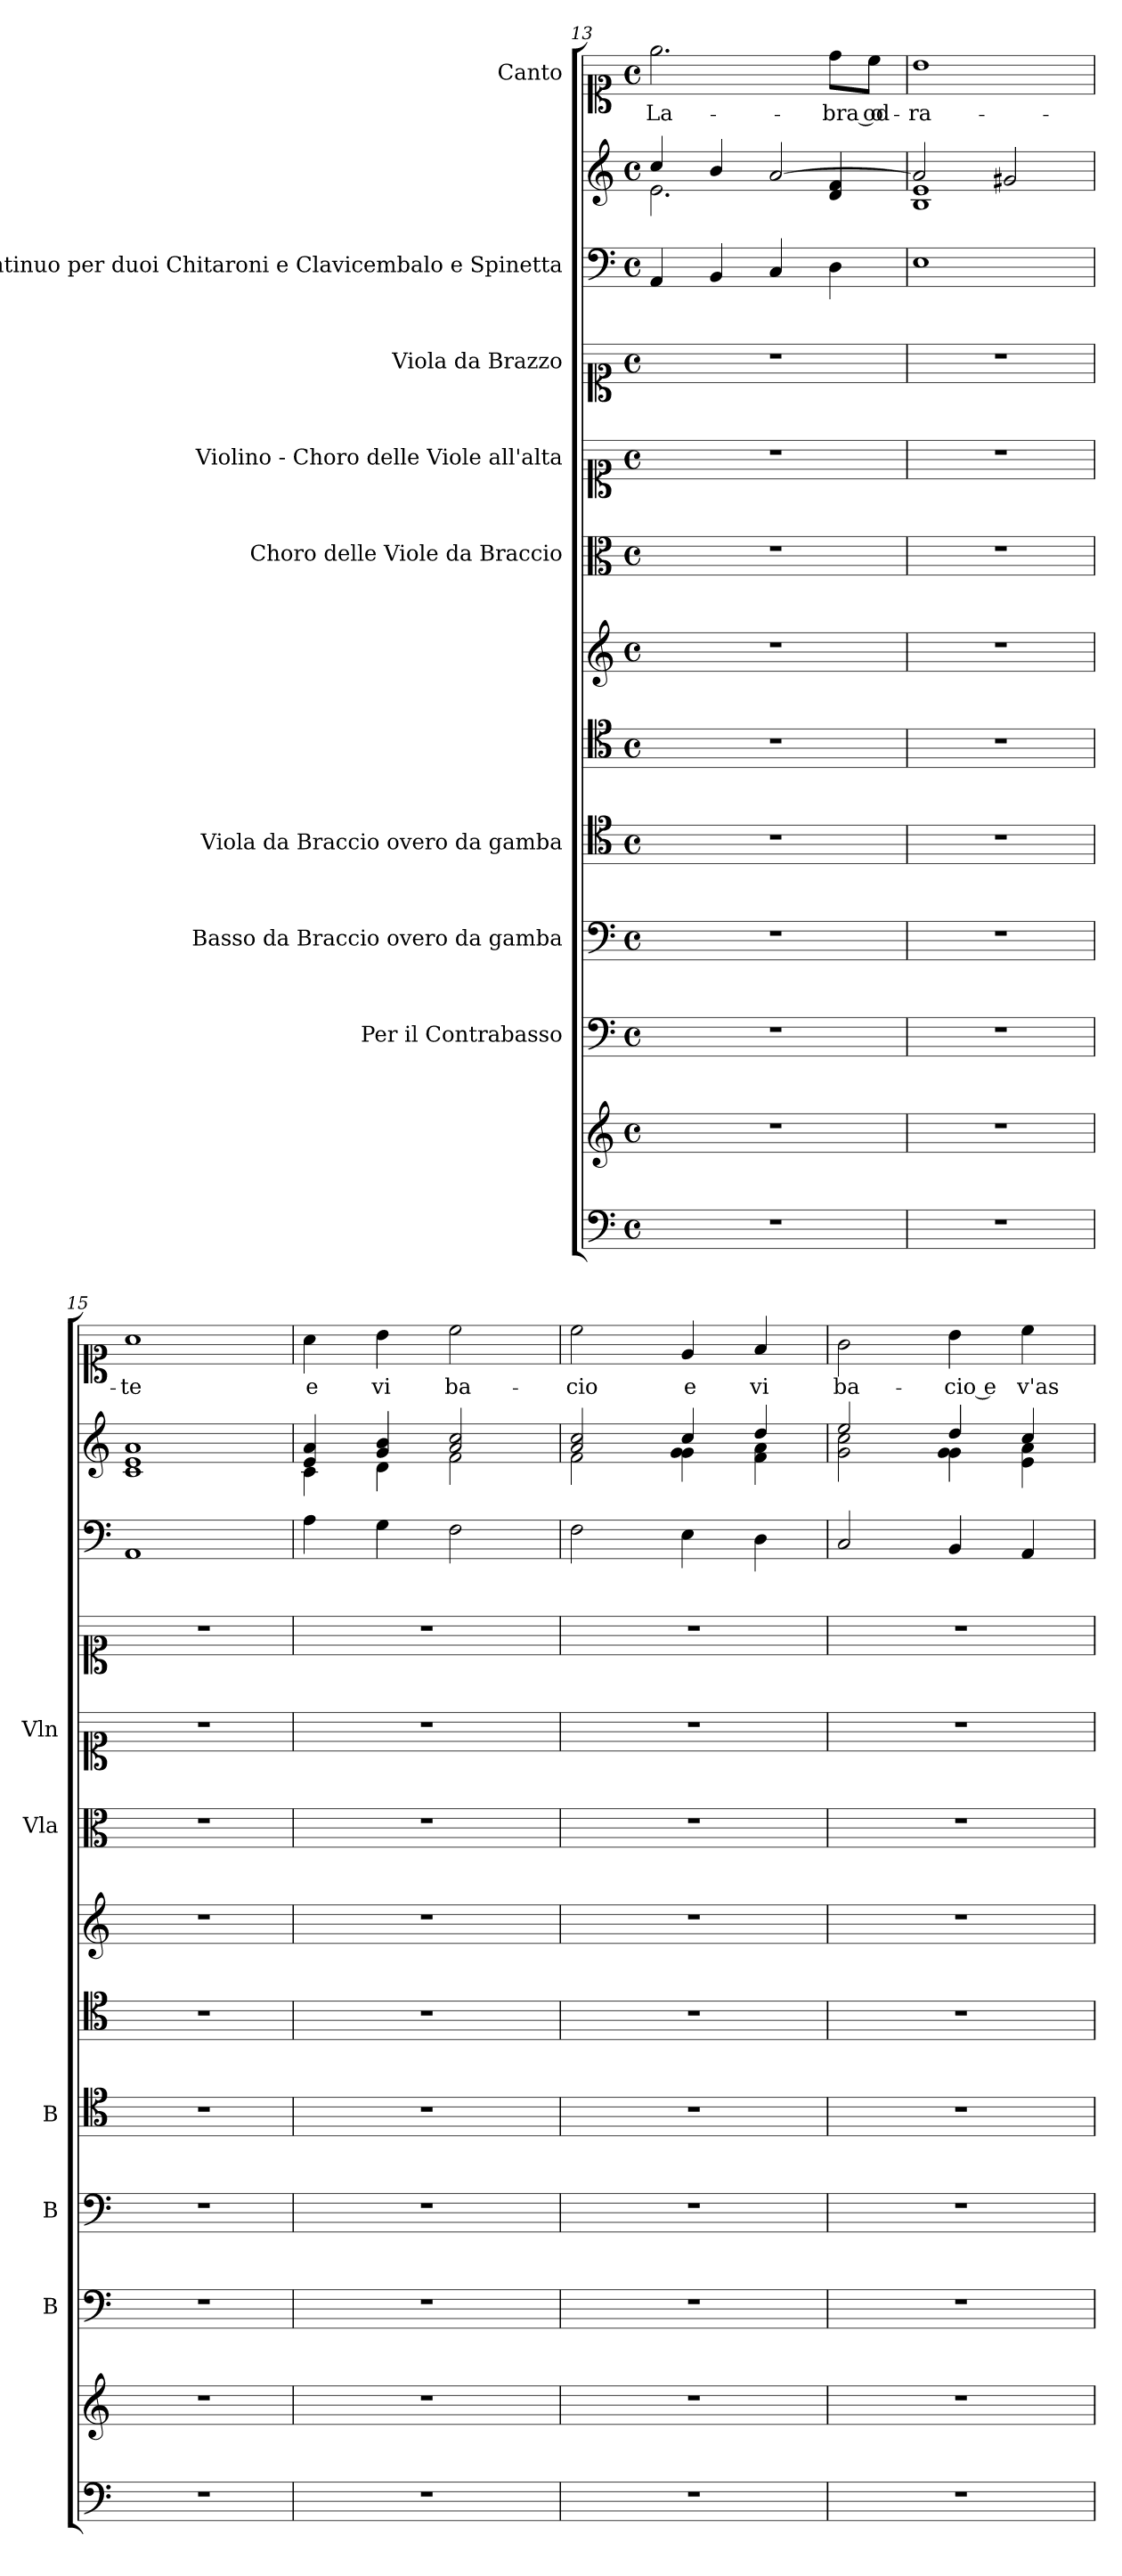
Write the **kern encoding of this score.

**kern	**kern	**kern	**kern	**kern	**kern	**kern	**kern	**kern	**kern	**kern	**kern	**kern	**text
*part12	*part11	*part10	*part9	*part8	*part7	*part6	*part5	*part4	*part3	*part2	*part2	*part1	*part1
*staff13	*staff12	*staff11	*staff10	*staff9	*staff8	*staff7	*staff6	*staff5	*staff4	*staff3	*staff2	*staff1	*staff1
*	*	*I"Per il Contrabasso	*I"Basso da Braccio overo da gamba	*I"Viola da Braccio overo da gamba	*	*	*I"Choro delle  Viole da Braccio	*I"Violino - Choro delle Viole all'alta	*I"Viola da Brazzo	*I"Basso continuo per duoi Chitaroni  e Clavicembalo e Spinetta	*	*I"Canto	*
*	*	*I'B	*I'B	*I'B	*	*	*I'Vla	*I'Vln	*	*	*	*	*
*clefF4	*clefG2	*clefF4	*clefF4	*clefC4	*clefC4	*clefG2	*clefC3	*clefC1	*clefC1	*clefF4	*clefG2	*clefC1	*
*k[]	*k[]	*k[]	*k[]	*k[]	*k[]	*k[]	*k[]	*k[]	*k[]	*k[]	*k[]	*k[]	*
*C:	*C:	*C:	*C:	*C:	*C:	*C:	*C:	*C:	*C:	*C:	*C:	*C:	*
*M4/4	*M4/4	*M4/4	*M4/4	*M4/4	*M4/4	*M4/4	*M4/4	*M4/4	*M4/4	*M4/4	*M4/4	*M4/4	*
*met(c)	*met(c)	*met(c)	*met(c)	*met(c)	*met(c)	*met(c)	*met(c)	*met(c)	*met(c)	*met(c)	*met(c)	*met(c)	*
=13	=13	=13	=13	=13	=13	=13	=13	=13	=13	=13	=13	=13	=13
*	*	*	*	*	*	*	*	*	*	*	*^	*	*
!	!	!	!	!	!	!	!	!	!	!	!	!	!	!LO:LY:b
1r	1r	1r	1r	1r	1r	1r	1r	1r	1r	4AA/	4cc/	2.e\	2.ee\	La-
.	.	.	.	.	.	.	.	.	.	4BB/	4b/	.	.	.
.	.	.	.	.	.	.	.	.	.	4C/	[>2a/	.	.	.
!	!	!	!	!	!	!	!	!	!	!	!	!	!	!LO:LY:b
.	.	.	.	.	.	.	.	.	.	4D\	.	4d/ 4f/	8dd\L	-bra od-
!	!	!	!	!	!	!	!	!	!	!	!	!	!	!LO:LY:b
.	.	.	.	.	.	.	.	.	.	.	.	.	8cc\J	-o-
=14	=14	=14	=14	=14	=14	=14	=14	=14	=14	=14	=14	=14	=14	=14
!	!	!	!	!	!	!	!	!	!	!	!	!	!	!LO:LY:b
1r	1r	1r	1r	1r	1r	1r	1r	1r	1r	1E	2a/]	1B 1e	1b	-ra-
.	.	.	.	.	.	.	.	.	.	.	2g#X/	.	.	.
*	*	*	*	*	*	*	*	*	*	*	*v	*v	*	*
!!LO:PB:g=z
=15	=15	=15	=15	=15	=15	=15	=15	=15	=15	=15	=15	=15	=15
!	!	!	!	!	!	!	!	!	!	!	!	!	!LO:LY:b
1r	1r	1r	1r	1r	1r	1r	1r	1r	1r	1AA	1c 1e 1a	1a	-te
=16	=16	=16	=16	=16	=16	=16	=16	=16	=16	=16	=16	=16	=16
*	*	*	*	*	*	*	*	*	*	*	*^	*	*
!	!	!	!	!	!	!	!	!	!	!	!	!	!	!LO:LY:b
1r	1r	1r	1r	1r	1r	1r	1r	1r	1r	4A\	4e/ 4a/	4c\	4a\	e
!	!	!	!	!	!	!	!	!	!	!	!	!	!	!LO:LY:b
.	.	.	.	.	.	.	.	.	.	4G\	4g/ 4b/	4d\	4b\	vi
!	!	!	!	!	!	!	!	!	!	!	!	!	!	!LO:LY:b
.	.	.	.	.	.	.	.	.	.	2F\	2a/ 2cc/	2f\	2cc\	ba-
=17	=17	=17	=17	=17	=17	=17	=17	=17	=17	=17	=17	=17	=17	=17
!	!	!	!	!	!	!	!	!	!	!	!	!	!	!LO:LY:b
1r	1r	1r	1r	1r	1r	1r	1r	1r	1r	2F\	2a/ 2cc/	2f\	2cc\	-cio
!	!	!	!	!	!	!	!	!	!	!	!	!	!	!LO:LY:b
.	.	.	.	.	.	.	.	.	.	4E\	4cc/	4g\ 4g\	4e/	e
!	!	!	!	!	!	!	!	!	!	!	!	!	!	!LO:LY:b
.	.	.	.	.	.	.	.	.	.	4D\	4dd/	4f\ 4a\	4f/	vi
=18	=18	=18	=18	=18	=18	=18	=18	=18	=18	=18	=18	=18	=18	=18
!	!	!	!	!	!	!	!	!	!	!	!	!	!	!LO:LY:b
1r	1r	1r	1r	1r	1r	1r	1r	1r	1r	2C/	2ee/	2g\ 2cc\	2g\	ba-
!	!	!	!	!	!	!	!	!	!	!	!	!	!	!LO:LY:b
.	.	.	.	.	.	.	.	.	.	4BB/	4dd/	4g\ 4g\	4b\	-cio e
!	!	!	!	!	!	!	!	!	!	!	!	!	!	!LO:LY:b
.	.	.	.	.	.	.	.	.	.	4AA/	4cc/	4e\ 4a\	4cc\	v'as-
*	*	*	*	*	*	*	*	*	*	*	*v	*v	*	*
=	=	=	=	=	=	=	=	=	=	=	=	=	=
*-	*-	*-	*-	*-	*-	*-	*-	*-	*-	*-	*-	*-	*-
